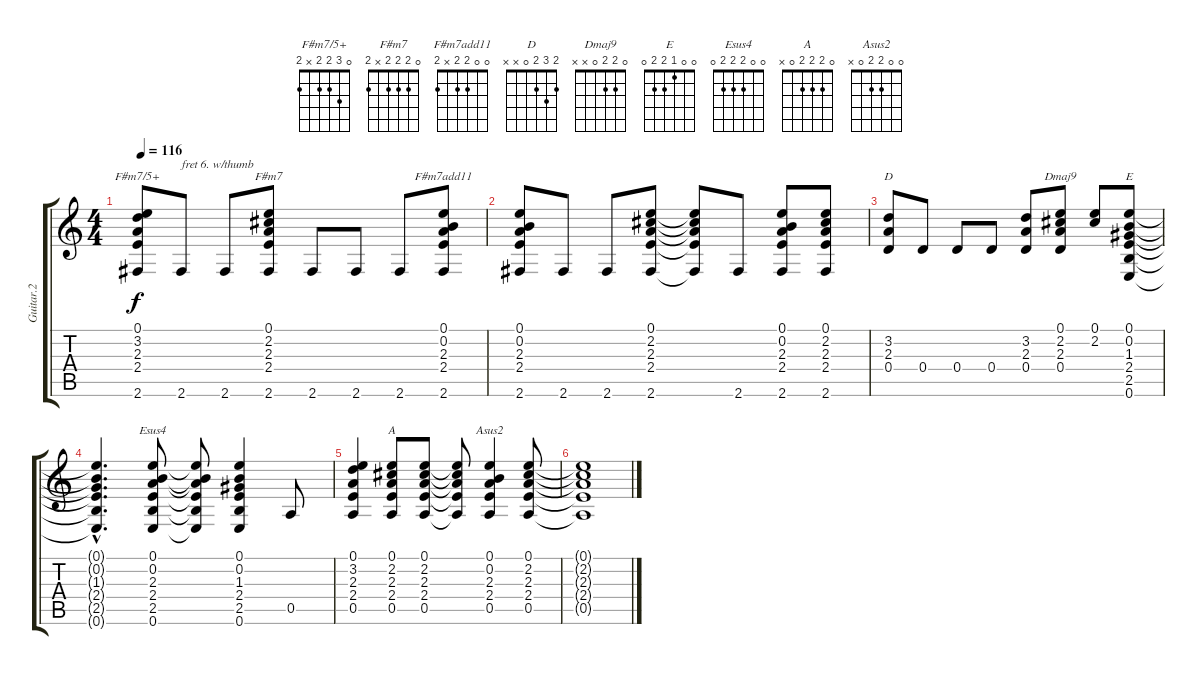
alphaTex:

\track ("Guitar.2" "Guitar.2") {instrument electricguitarclean}
\staff {score tabs}
\tuning (E4 B3 G3 D3 A2 E2) {hide}
\chord ("F#m7/5+" 0 3 2 2 x 2)
\chord ("F#m7" 0 2 2 2 x 2)
\chord ("F#m7add11" 0 0 2 2 x 2)
\chord ("D" 2 3 2 0 x x)
\chord ("Dmaj9" 0 2 2 0 x x)
\chord ("E" 0 0 1 2 2 0)
\chord ("Esus4" 0 0 2 2 2 0)
\chord ("A" 0 2 2 2 0 x)
\chord ("Asus2" 0 0 2 2 0 x)
\ts (4 4)
\tempo 116
\clef g2
\ks c
(0.1 3.2 2.3 2.4 2.6).8{ch "F#m7/5+" dy f} 2.6.8{txt "fret 6. w/thumb"} 2.6.8 (0.1 2.2 2.3 2.4 2.6).8{ch "F#m7"} 2.6.8 2.6.8 2.6.8 (0.1 0.2 2.3 2.4 2.6).8{ch "F#m7add11"} |
(0.1 0.2 2.3 2.4 2.6).8 2.6.8 2.6.8 (0.1 2.2 2.3 2.4 2.6).8 (0.1{t} 2.2{t} 2.3{t} 2.4{t} 2.6{t}).8 2.6.8 (0.1 0.2 2.3 2.4 2.6).8 (0.1 2.2 2.3 2.4 2.6).8 |
(3.2 2.3 0.4).8{ch "D"} 0.4.8 0.4.8 0.4.8 (3.2 2.3 0.4).8 (0.1 2.2 2.3 0.4).8{ch "Dmaj9"} (0.1 2.2).8 (0.1 0.2 1.3 2.4 2.5 0.6).8{ch "E"} |
(0.1{hac t} 0.2{hac t} 1.3{hac t} 2.4{hac t} 2.5{hac t} 0.6{hac t}).4{d} (0.1 0.2 2.3 2.4 2.5 0.6).8{ch "Esus4"} (0.1{t} 0.2{t} 2.3{t} 2.4{t} 2.5{t} 0.6{t}).8 (0.1 0.2 1.3 2.4 2.5 0.6).4 0.5.8 |
(0.1 3.2 2.3 2.4 0.5).4 (0.1 2.2 2.3 2.4 0.5).8{ch "A"} (0.1 2.2 2.3 2.4 0.5).8 (0.1{t} 2.2{t} 2.3{t} 2.4{t} 0.5{t}).8 (0.1 0.2 2.3 2.4 0.5).4{ch "Asus2"} (0.1 2.2 2.3 2.4 0.5).8 |
(0.1{t} 2.2{t} 2.3{t} 2.4{t} 0.5{t}).1
